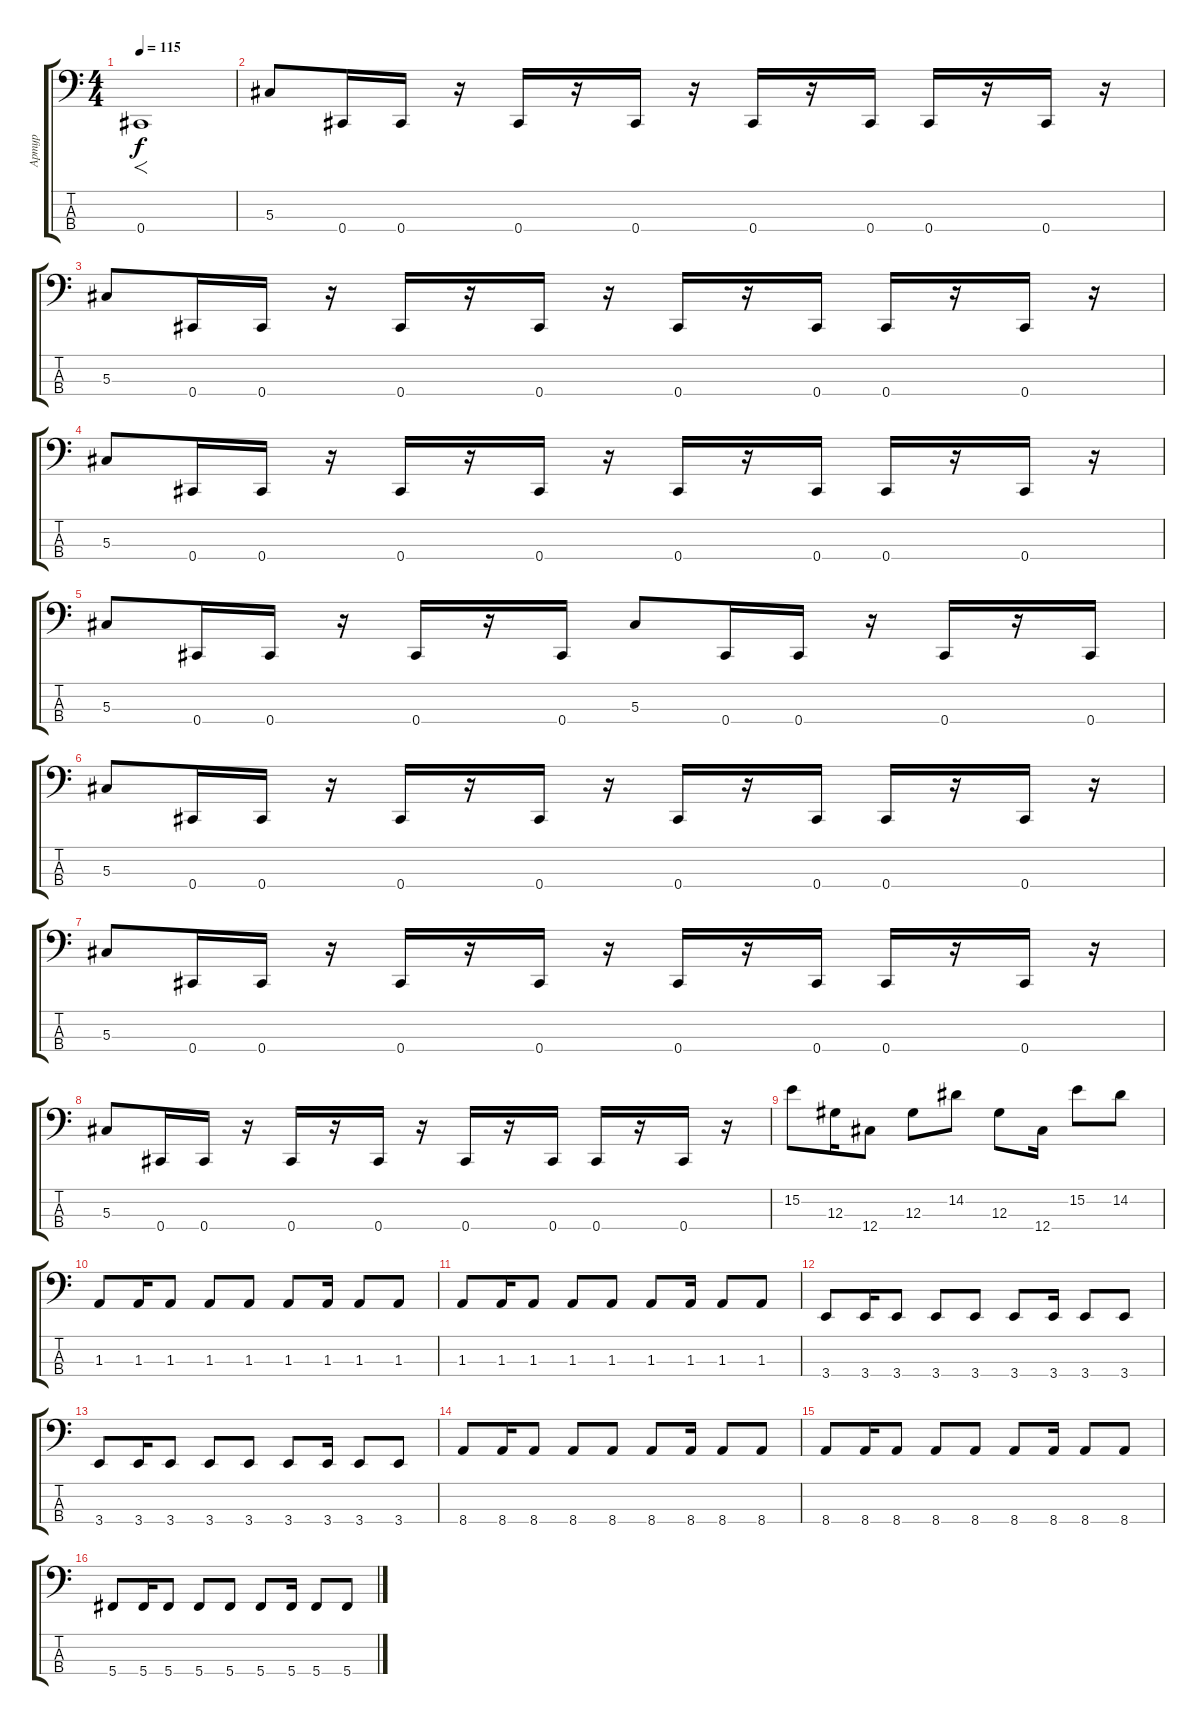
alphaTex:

\track ("Артур" "Артур") {instrument slapbass1}
\staff {score tabs}
\tuning (Gb2 Db2 Ab1 Db1) {hide}
\ts (4 4)
\tempo 115
\clef f4
\ks c
0.4.1{f dy f instrument slapbass1} |
5.3.8 0.4.16 0.4.16 r.16 0.4.16 r.16 0.4.16 r.16 0.4.16 r.16 0.4.16 0.4.16 r.16 0.4.16 r.16 |
5.3.8 0.4.16 0.4.16 r.16 0.4.16 r.16 0.4.16 r.16 0.4.16 r.16 0.4.16 0.4.16 r.16 0.4.16 r.16 |
5.3.8 0.4.16 0.4.16 r.16 0.4.16 r.16 0.4.16 r.16 0.4.16 r.16 0.4.16 0.4.16 r.16 0.4.16 r.16 |
5.3.8 0.4.16 0.4.16 r.16 0.4.16 r.16 0.4.16 5.3.8 0.4.16 0.4.16 r.16 0.4.16 r.16 0.4.16 |
5.3.8 0.4.16 0.4.16 r.16 0.4.16 r.16 0.4.16 r.16 0.4.16 r.16 0.4.16 0.4.16 r.16 0.4.16 r.16 |
5.3.8 0.4.16 0.4.16 r.16 0.4.16 r.16 0.4.16 r.16 0.4.16 r.16 0.4.16 0.4.16 r.16 0.4.16 r.16 |
5.3.8 0.4.16 0.4.16 r.16 0.4.16 r.16 0.4.16 r.16 0.4.16 r.16 0.4.16 0.4.16 r.16 0.4.16 r.16 |
15.2.8{instrument electricbassfinger} 12.3.16 12.4.8 12.3.8 14.2.8 12.3.8 12.4.16 15.2.8 14.2.8 |
1.3.8{instrument slapbass1} 1.3.16 1.3.8 1.3.8 1.3.8 1.3.8 1.3.16 1.3.8 1.3.8 |
1.3.8{instrument slapbass1} 1.3.16 1.3.8 1.3.8 1.3.8 1.3.8 1.3.16 1.3.8 1.3.8 |
3.4.8 3.4.16 3.4.8 3.4.8 3.4.8 3.4.8 3.4.16 3.4.8 3.4.8 |
3.4.8 3.4.16 3.4.8 3.4.8 3.4.8 3.4.8 3.4.16 3.4.8 3.4.8 |
8.4.8 8.4.16 8.4.8 8.4.8 8.4.8 8.4.8 8.4.16 8.4.8 8.4.8 |
8.4.8 8.4.16 8.4.8 8.4.8 8.4.8 8.4.8 8.4.16 8.4.8 8.4.8 |
5.4.8 5.4.16 5.4.8 5.4.8 5.4.8 5.4.8 5.4.16 5.4.8 5.4.8
